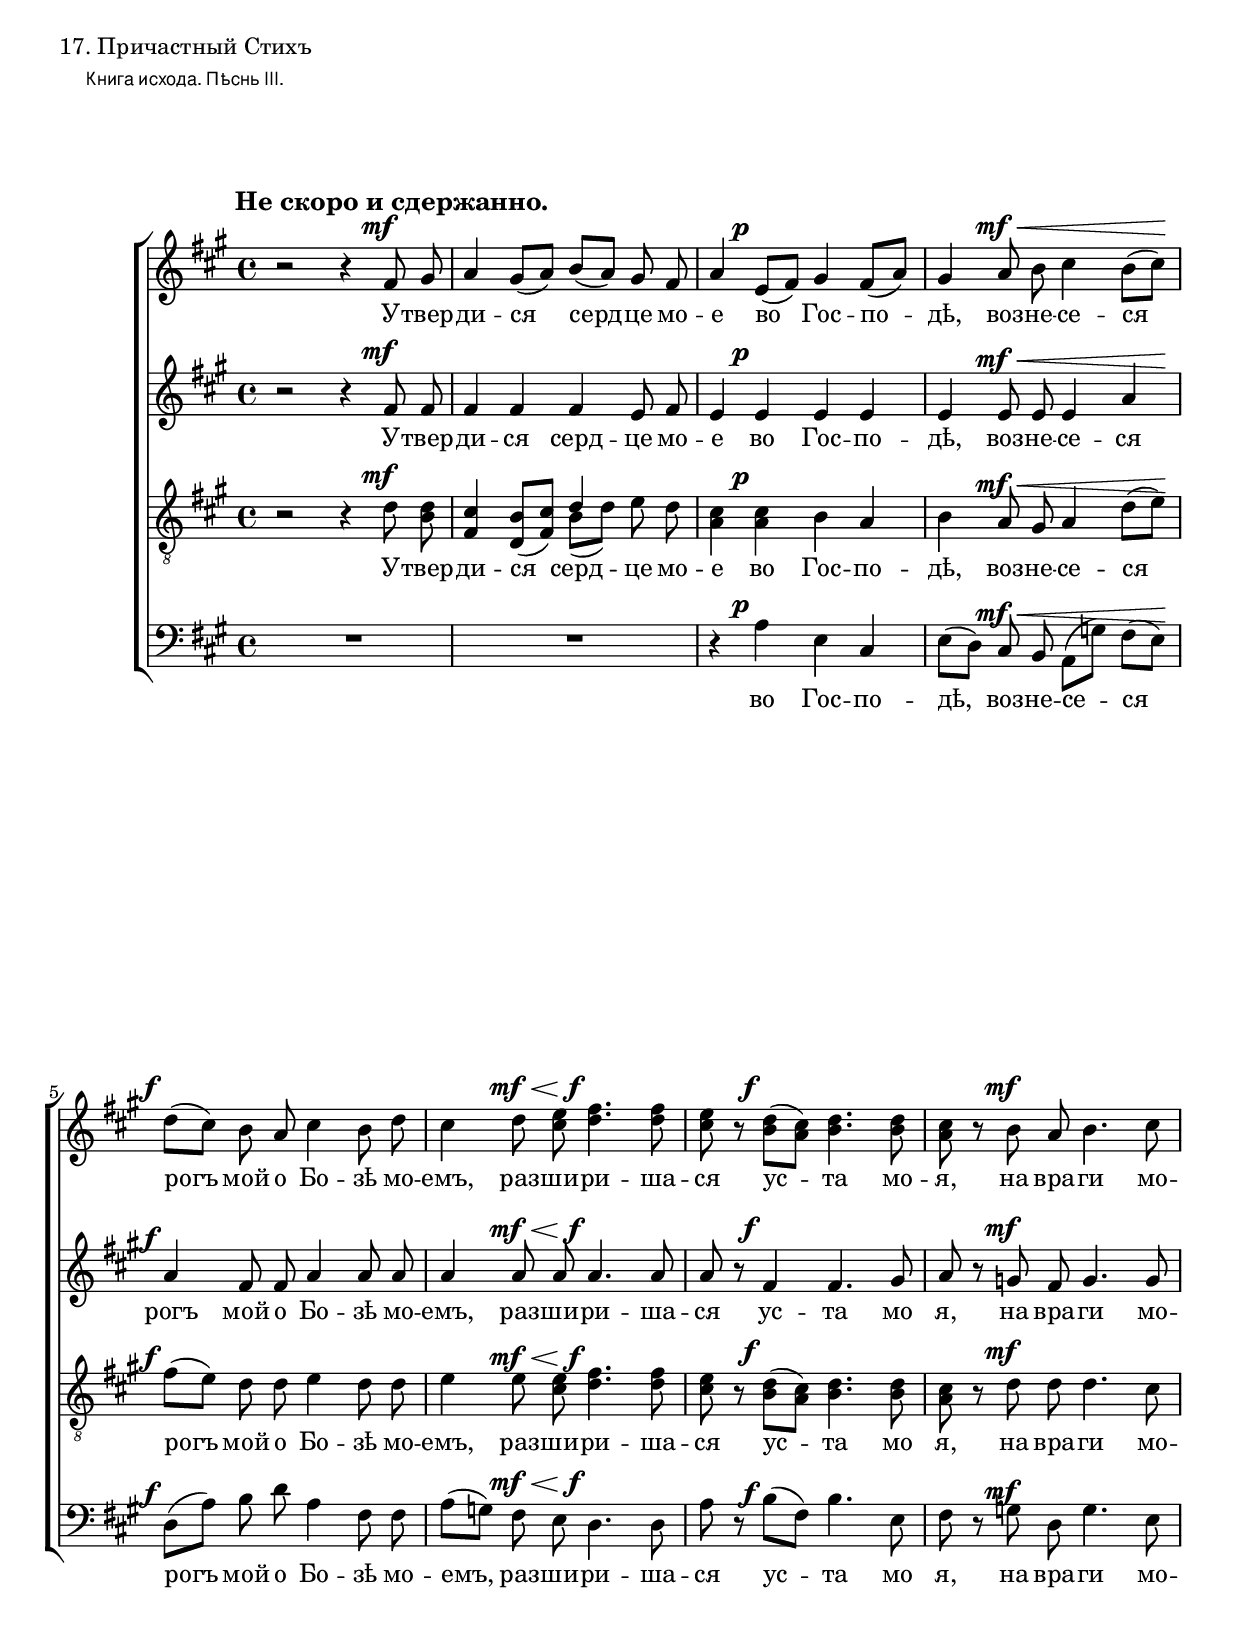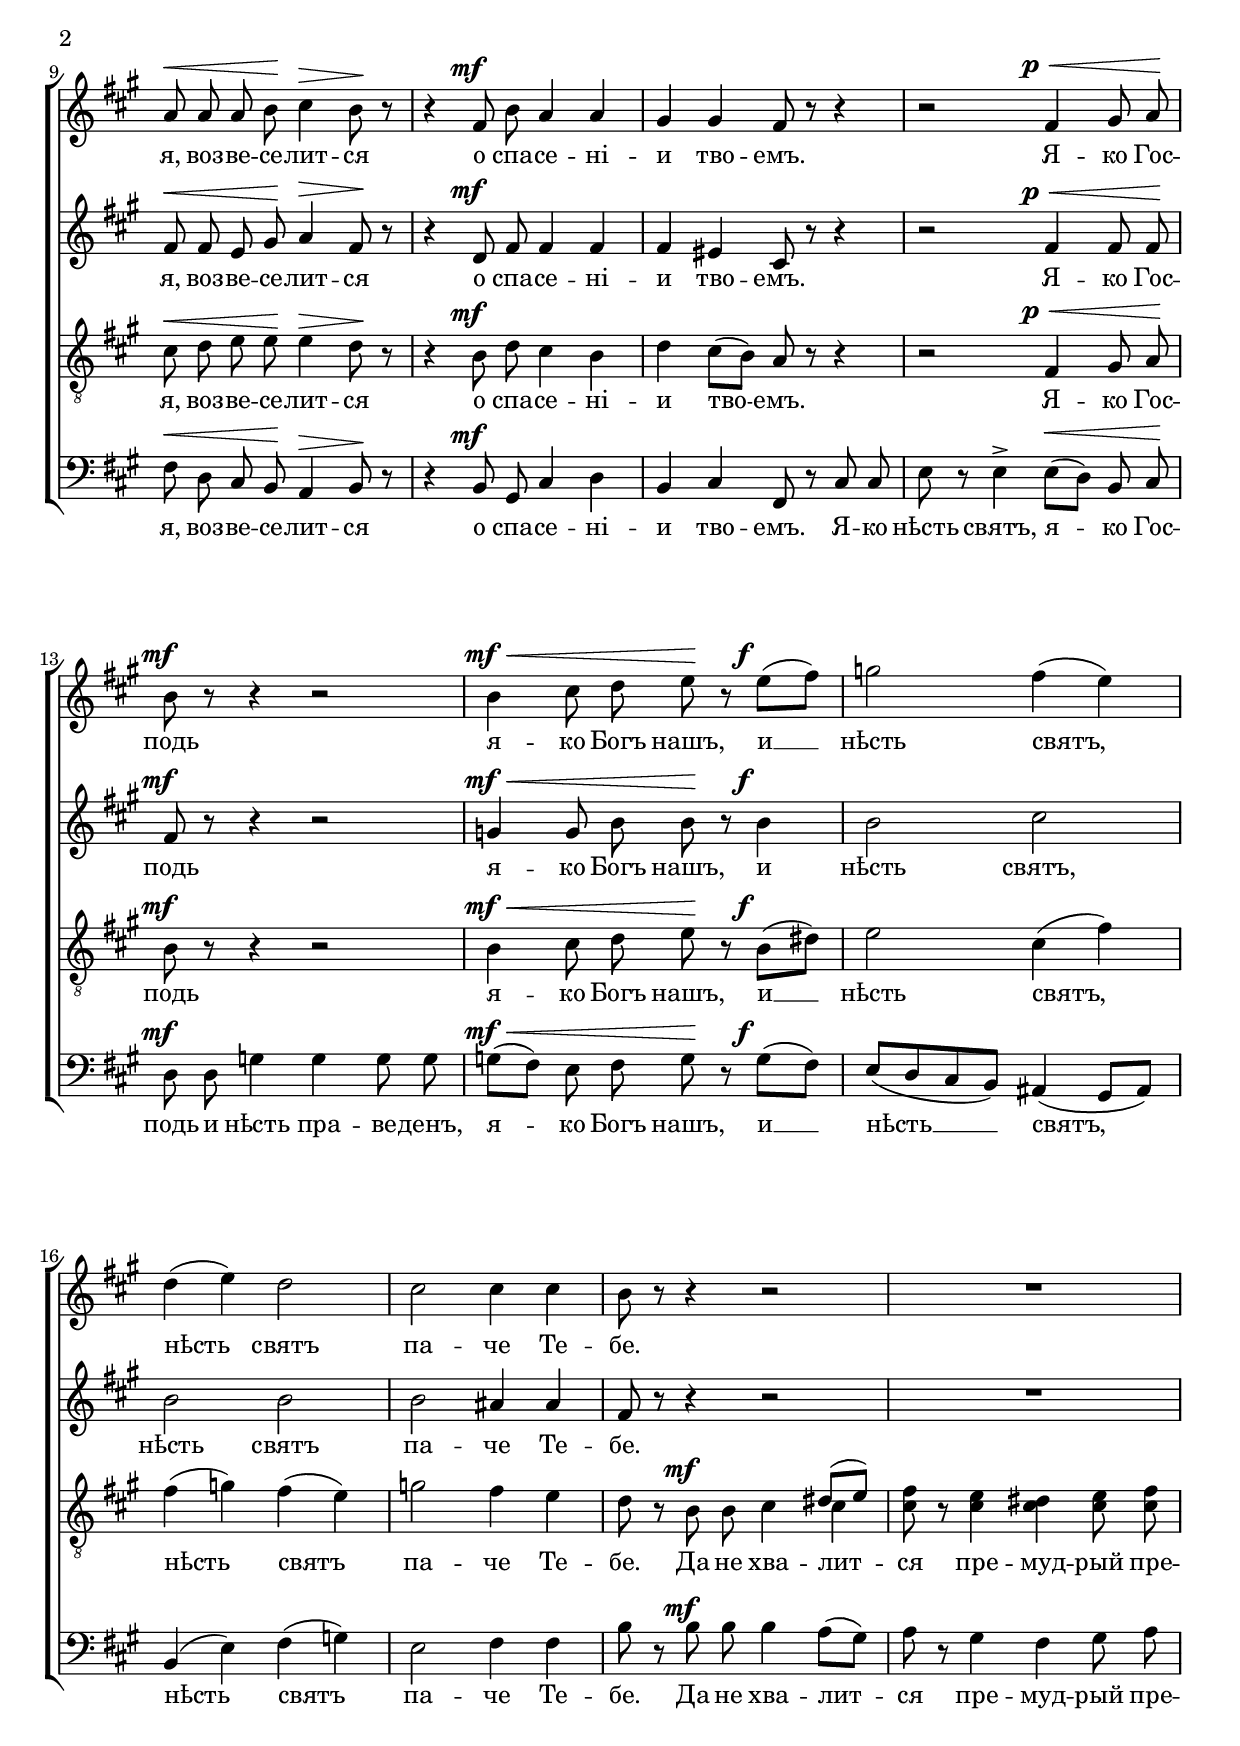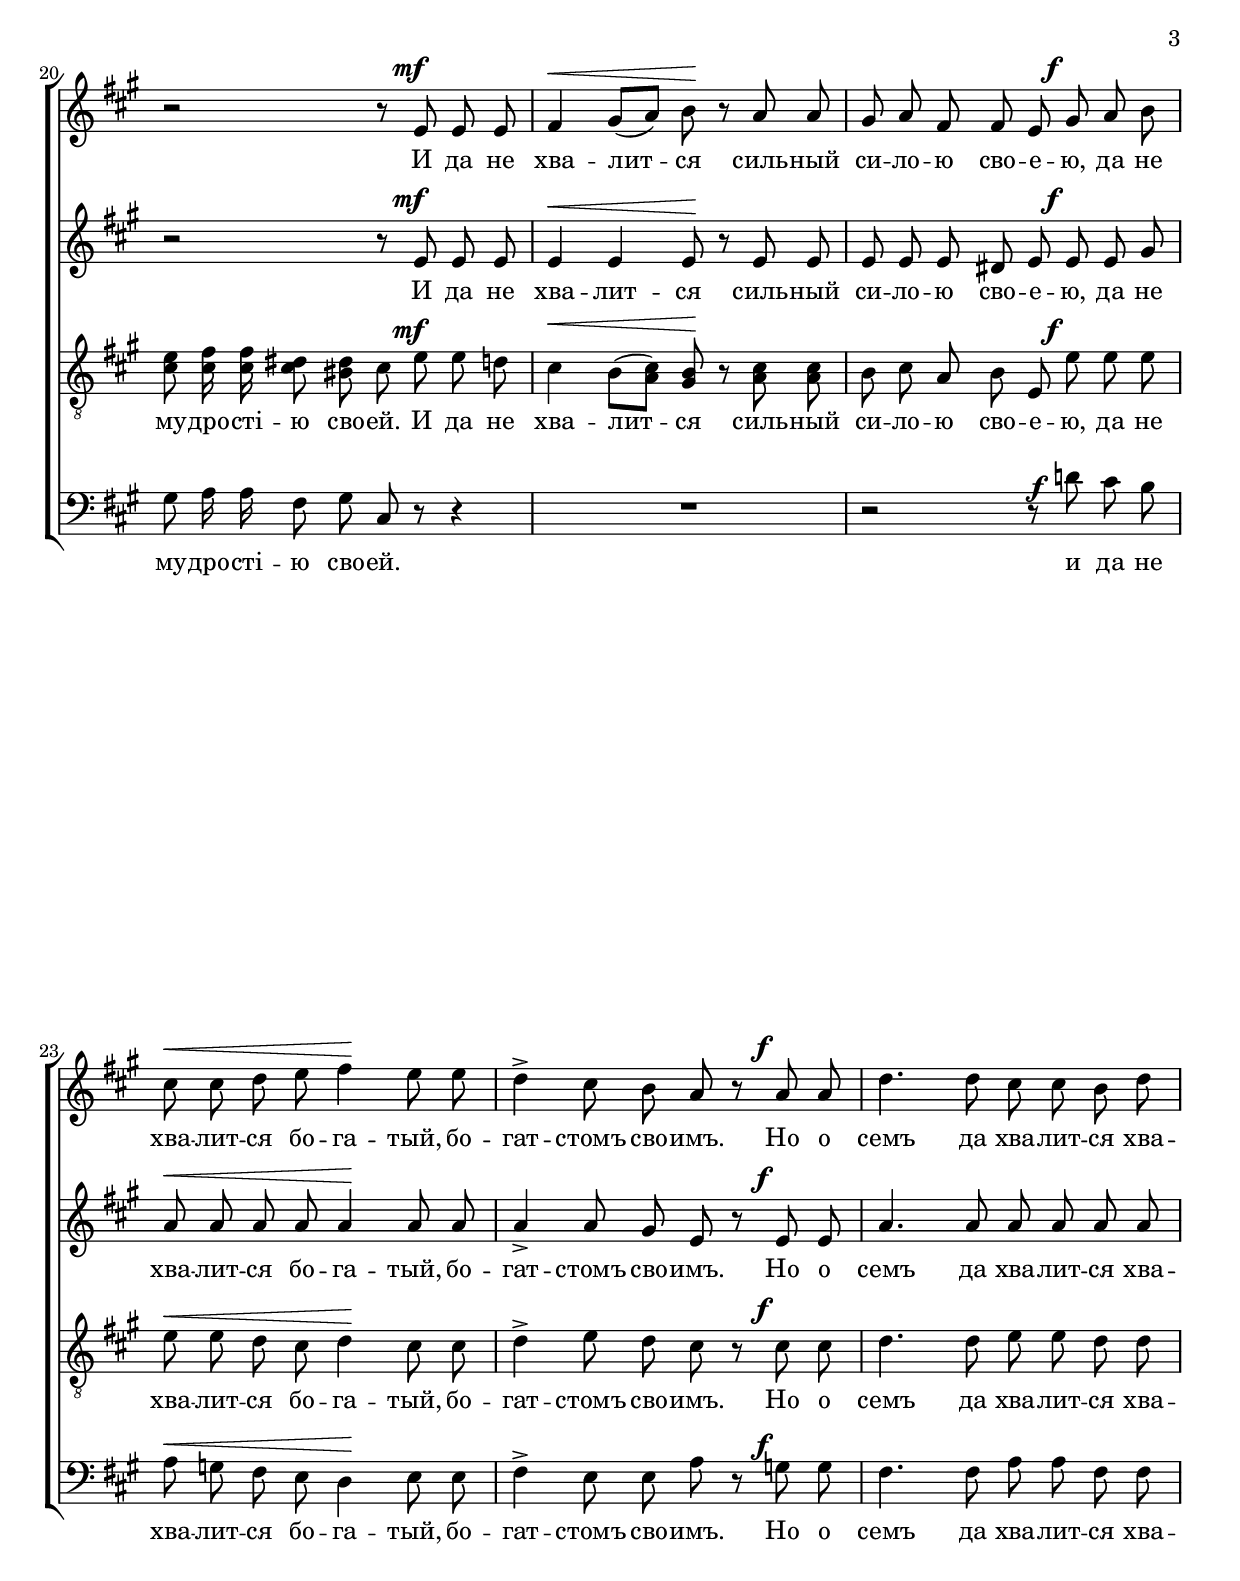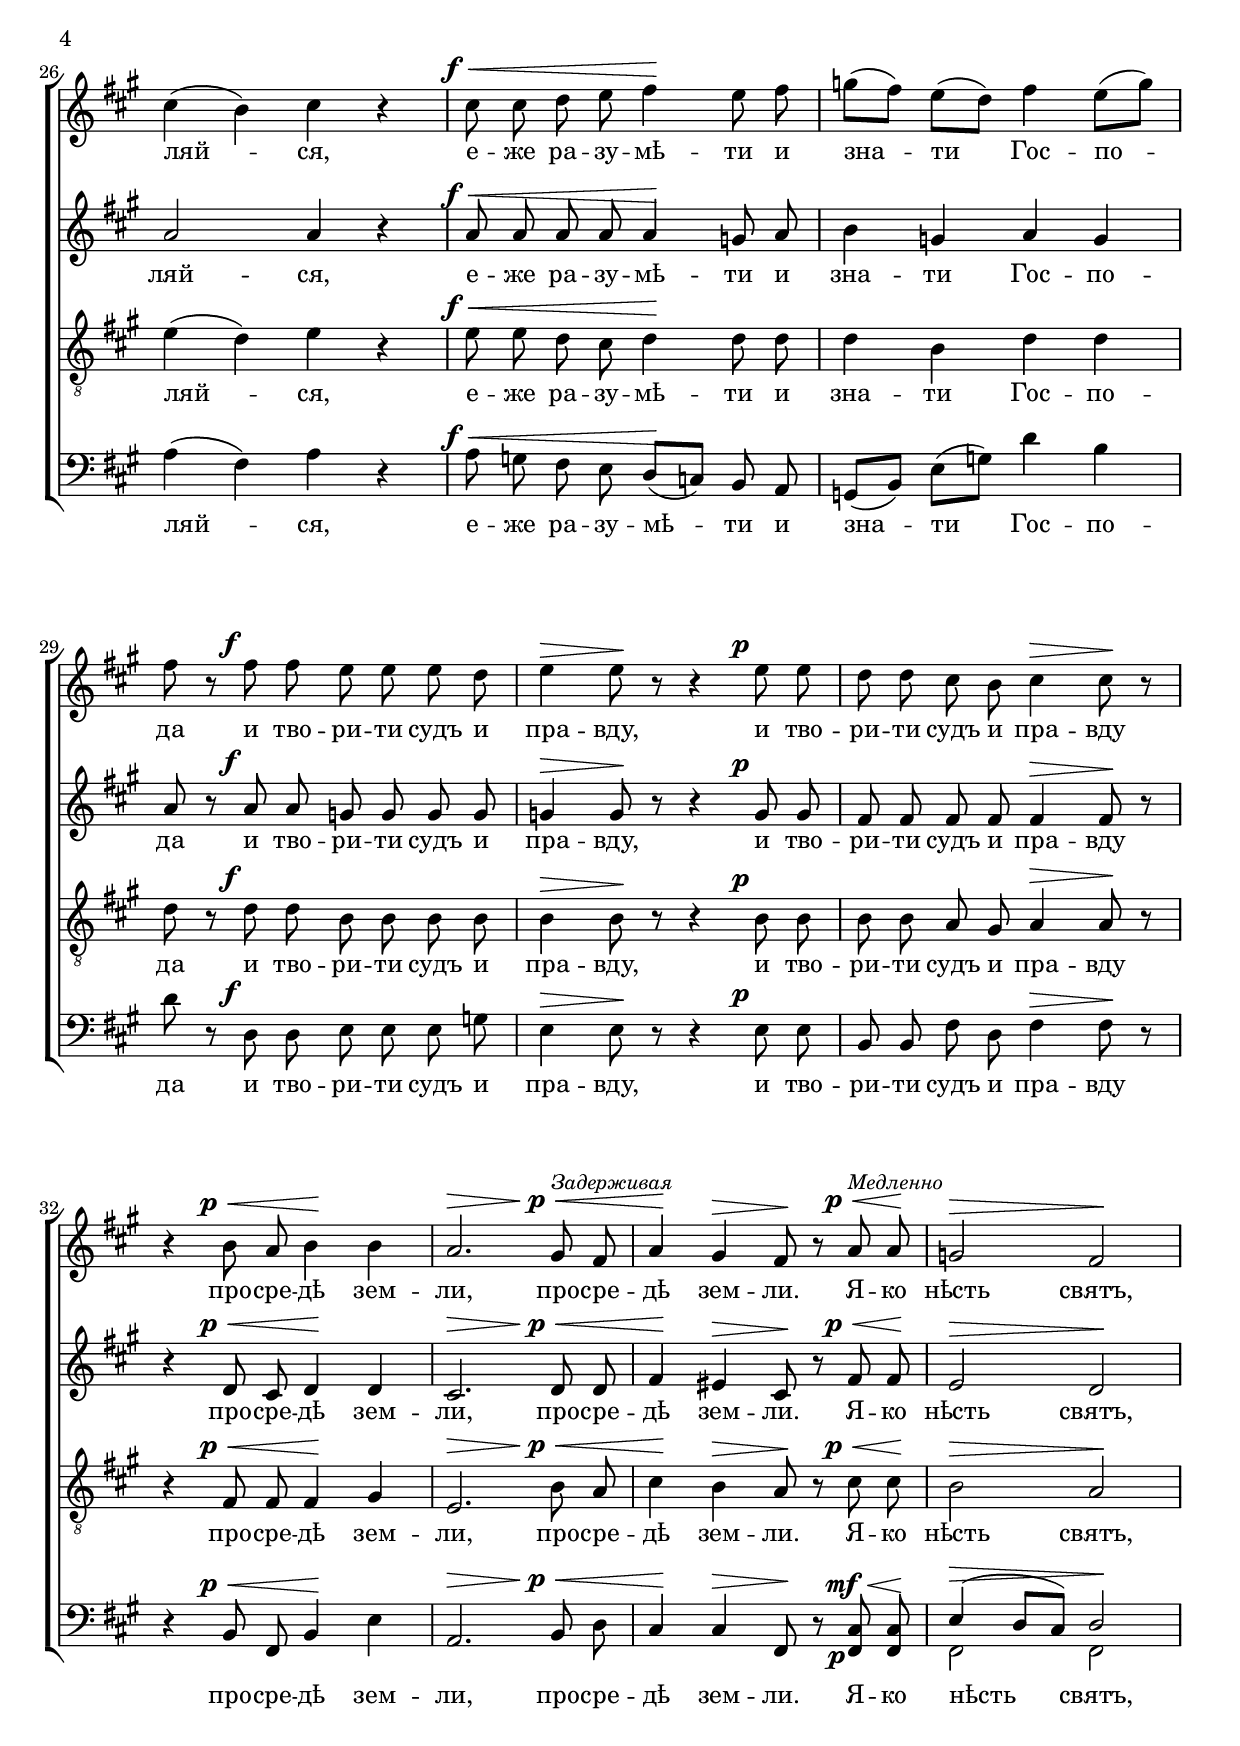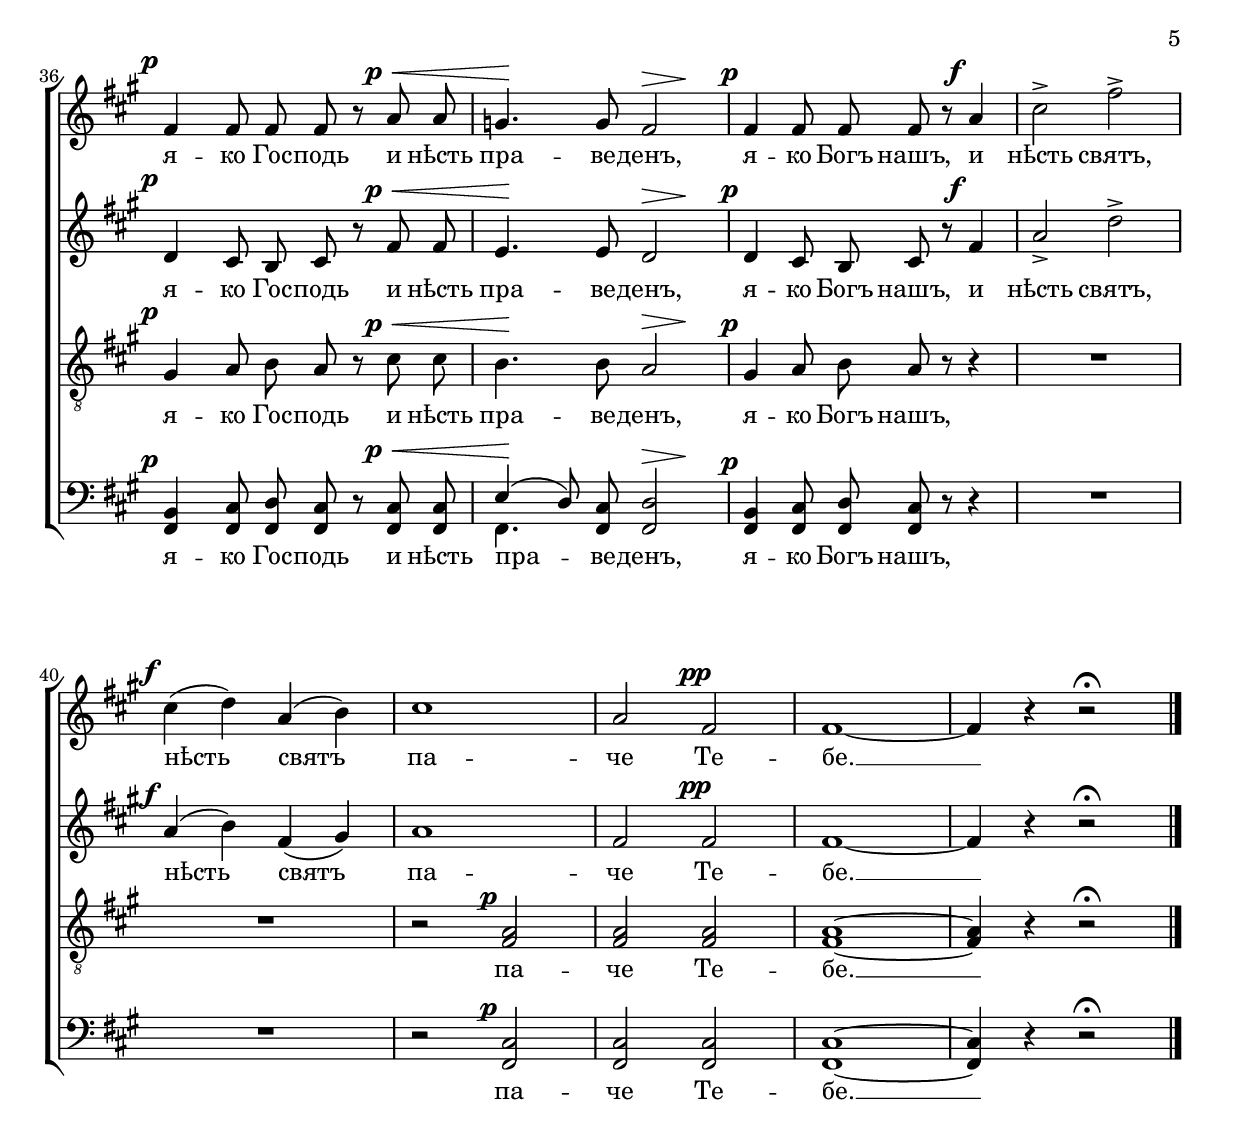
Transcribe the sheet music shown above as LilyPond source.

\version "2.11.27"
dtDown = { \once\override DynamicText #'extra-offset = #'(0 . -1) }
hpDown = { \once\override Hairpin     #'extra-offset = #'(0 . -1) }
dtHalfDown = { \once\override DynamicText #'extra-offset = #'(0 . -0.5) }
hpHalfDown = { \once\override Hairpin     #'extra-offset = #'(0 . -0.5) }

global = { \key fis \minor \time 4/4 \dynamicUp \autoBeamOff }

sopNotes = {
	\global \clef treble 
	%1
	r2^\markup{\hspace #-4 \large \bold "Не скоро и сдержанно."} r4 fis'8\mf gis' | a'4 gis'8([ a']) b'([ a']) gis' fis' |
	%3
	a'4 e'8([\p fis']) gis'4 fis'8([ a']) | gis'4 a'8\mf\< b' cis''4 b'8([ cis''])\! |
	%5
	d''8\f([ cis'']) b' a' cis''4 b'8 d'' | cis''4 d''8\mf\< <cis'' e''> <d'' fis''>4.\!\f <d'' fis''>8 | <cis'' e''>8 r8 <b' d''>8([\f <a' cis''>]) <b' d''>4. <b' d''>8 |
	%8
	<a' cis''>8 r8 b'8\mf a' b'4. cis''8 | a'8\< a' a' b'\! cis''4\> b'8\! r8 | r4 fis'8\mf b' a'4 a' |
	
	%11
	gis'4 gis' fis'8 r8 r4 | r2  fis'4\p\< gis'8 a'\! | b'8\mf r8 r4 r2 |
	%14
	b'4\mf\< cis''8 d'' e''\! r8 e''8([\f fis'']) | g''2 fis''4( e'') | d''4( e'') d''2 | cis''2 cis''4 cis'' |
	%18
	b'8 r8 r4 r2 | R1 | r2 r8 e'8\mf e' e' |
	
	%21
	fis'4\< gis'8([ a']) b'8\! r8 a'8 a' | gis'8 a' fis' fis' e' gis'\f a' b' | cis''8\< cis'' d'' e'' fis''4\! e''8 e'' |
	%24
	d''4-> cis''8 b' a' r8 a'8\f a' | d''4. d''8 cis'' cis'' b' d'' | cis''4( b') cis'' r4 |
	%27
	cis''8\f\< cis'' d'' e'' fis''4\! e''8 fis'' | g''8([ fis'']) e''([ d'']) fis''4 e''8([ g'']) | fis''8 r8 fis''8\f fis'' e'' e'' e'' d'' |
	
	%30
	e''4\> e''8\! r8 r4 e''8\p e'' | d''8 d'' cis'' b' cis''4\> cis''8\! r8 | r4 b'8\p\< a' b'4\! b' | a'2.\> gis'8\!\p\<^\markup{\italic\small "Задерживая"} fis' |
	%34
	a'4\! gis'\> fis'8\! r8 a'8\p\<^\markup{\italic\small "Медленно"} a'\! | g'2\> fis'\! | fis'4\p fis'8 fis' fis' r8 a'8\p\< a' | g'4.\! g'8 << { fis'2 } { s4\> s4\! } >> |
	%38
	\newSpacingSection
	fis'4\p fis'8 fis' fis' r8 a'4\f | cis''2-> fis''-> | cis''4\f( d'') a'4( b') | cis''1 | a'2 fis'\pp | fis'1 ~ | fis'4 r4 r2\fermata \bar "|."
}

altNotes = {
	\global \clef treble
	%1
	r2 r4 fis'8\mf fis' | fis'4 fis' fis' e'8 fis' | e'4 e'\p e' e' | e'4 \dtDown \hpDown e'8\mf\< e' e'4 << { a' } { s8 s8\! } >> |
	%5
	\dtDown a'4\f fis'8 fis' a'4 a'8 a' | a'4 \dtDown \hpDown a'8\mf\< a' \dtDown a'4.\!\f a'8 | a'8 r8 fis'4\f fis'4. gis'8 |
	%8
	a'8 r8 g'8\mf fis' g'4. g'8 | fis'8\< fis' e' gis'\! a'4\> fis'8\! r8 | r4 d'8\mf fis' fis'4 fis' |
	
	%11
	fis'4 eis'4 cis'8 r8 r4 | r2 fis'4\p\< fis'8 fis'\! | fis'8\mf r8 r4 r2 |
	%14
	g'4\mf\< g'8 b' b'\! r8 b'4\f | b'2 cis'' | b'2 b' | b'2 ais'4 ais' |
	%18
	fis'8 r8 r4 r2 | R1 | r2 r8 e'8\mf e' e' |
	
	%21
	e'4\< e' e'8\! r8 e'8 e' | e'8 e' e' dis' e' e'\f e' gis' | a'8\< a' a' a' a'4\! a'8 a' |
	%24
	a'4-> a'8 gis' e' r8 e'\f e' | a'4. a'8 a' a' a' a' | a'2 a'4 r4 |
	%27
	\dtDown \hpDown a'8\f\< a' a' a' a'4\! g'8 a' | b'4 g' a' g' | a'8 r8 a'8\f a' g' g' g' g' |
	
	%30
	g'4\> g'8\! r8 r4 g'8\p g' | fis'8 fis' fis' fis' fis'4\> fis'8\! r8 | r4 d'8\p\< cis' d'4\! d' | cis'2.\> d'8\!\p\< d' |
	%34
	fis'4\! eis'\> cis'8\! r8 fis'8\p\< fis'\! | e'2\> d'\! | d'4\p cis'8 b cis' r8 fis'8\p\< fis' | e'4.\! e'8 << { d'2 } { s4\> s4\! } >> |
	%38
	d'4\p cis'8 b cis' r8 fis'4\f | a'2-> d''-> | \dtDown a'4(\f b') fis'( gis') | a'1 | fis'2 fis'\pp | fis'1 ~ | fis'4 r4 r2\fermata |
}

tenNotes = {
	\global \clef "G_8"
	%1
	r2 r4 d'8\mf <b d'> | <fis cis'>4 <d b>8([ <fis cis'>]) << \context Voice = tenVoice { \voiceOne d'4 \oneVoice } \\ { \voiceTwo b8([ d']) } >> e'8 d' |
	%3
	<a cis'>4 <a cis'>\p b a | b4 \dtDown \hpDown a8\mf\< gis a4 d'8([ e'])\! |
	%5
	\dtHalfDown fis'8([\f e']) d' d' e'4 d'8 d' | e'4 \dtHalfDown \hpHalfDown e'8\mf\< <cis' e'> \dtHalfDown <d' fis'>4.\!\f <d' fis'>8 | <cis' e'>8 r8 <b d'>8\f([ <a cis'>]) <b d'>4. <b d'>8 |
	%8
	<a cis'>8 r8 d'8\mf d' d'4. cis'8 | cis'8\< d' e' e'\! e'4\> d'8\! r8 | r4 b8\mf d' cis'4 b |
	
	%11
	d'4 cis'8([ b]) a8 r8 r4 | r2 fis4\p\< gis8 a\! | b8\mf r8 r4 r2 |
	%14
	b4\mf\< cis'8 d' e'\! r8 b8([\f dis']) | e'2 cis'4( fis') | fis'4( g') fis'( e') | g'2 fis'4 e' |
	%18
	d'8 r8 b8\mf b cis'4 << \context Voice = tenVoice { \voiceOne dis'8([ e']) \oneVoice } \\ { cis'4 } >> |
	<cis' fis'>8 r8 <cis' e'>4 <cis' dis'> <cis' e'>8 <cis' fis'> | <cis' e'>8 <cis' fis'>16 <cis' fis'> <cis' dis'>8 <bis dis'> cis'8 e'\mf e' d' |
	
	%21
	cis'4\< b8([ <a cis'>]) <gis b>\! r8 <a cis'> <a cis'> | b8 cis' a b e e'\f e' e' | e'8\< e' d' cis' d'4\! cis'8 cis' |
	%24
	d'4-> e'8 d' cis' r8 cis'8\f cis' | d'4. d'8 e' e' d' d' | e'4( d') e' r4 |
	%27
	e'8\f\< e' d' cis' d'4\! d'8 d' | d'4 b d' d' | d'8 r8 d'8\f d' b b b b |
	
	%30
	b4\> b8\! r8 r4 b8\p b | b8 b a gis a4\> a8\! r8 | r4 fis8\p\< fis fis4\! gis | e2.\> b8\!\p\< a |
	%34
	cis'4\! b\> a8\! r8 cis'8\p\< cis'\! | b2\> a\! | gis4\p a8 b a r8 cis'8\p\< cis' | b4.\! b8 << { a2 } { s4\> s4\! } >> |
	%38
	gis4\p a8 b a r8 r4 | R1 | R1 | r2 \dtDown <fis a>2\p | <fis a>2 <fis a> | <fis a>1 ~ | <fis a>4 r4 r2\fermata |
}

basNotes = {
	\global \clef bass
	%1
	R1 | R1 | r4 a4\p e cis | e8([ d]) \dtDown \hpDown cis8\mf\< b, a,8([ g]) fis([ e])\! |
	%5
	\dtDown d8([\f a]) b d' a4 fis8 fis | a8([ g]) fis8\mf\< e d4.\!\f d8 | a8 r8 \dtDown b8([\f fis]) b4. e8 |
	%8
	fis8 r8 \dtDown g8\mf d g4. e8 | fis8\< d cis b,\! a,4\> b,8\! r8 | r4 b,8\mf gis, cis4 d |
	
	%11
	b,4 cis fis,8 r8 cis8 cis | e8 r8 e4-> e8([\< d]) b,8 cis\! | d8\mf d g4 g g8 g |
	%14
	g8\mf\<([ fis]) e fis g\! r8 g8([\f fis]) | e8([ d cis b,]) ais,4( gis,8[ ais,]) | b,4( e) fis( g) | e2 fis4 fis |
	%18
	b8 r8 \dtHalfDown b8\mf b b4 a8([ gis]) | a8 r8 gis4 fis gis8 a | gis8 a16 a fis8 gis cis r8 r4 |
	
	%21
	R1 | r2 r8 \once\override DynamicText #'extra-offset = #'(-1.5 . -3) d'!\f cis' b | a8\< g fis e d4\! e8 e |
	%24
	fis4-> e8 e a r8 \dtHalfDown g\f g | fis4. fis8 a a fis fis | a4( fis) a r4 |
	%27
	\dtDown \hpDown a8\f\< g fis e d([\! c]) b, a, | g,8([ b,]) e([ g]) d'4 b | d'8 r8 d\f d e e e g |
	
	%30
	e4\> e8\! r8 r4 e8\p e | b,8 b, fis d fis4\> fis8\! r8 | r4 b,8\p\< fis, b,4\! e | a,2.\> b,8\!\p\< d |
	%34
	cis4\! cis\> fis,8\! r8 \once\override TextScript #'extra-offset = #'(-1.75 . 1) \dtHalfDown \hpHalfDown <fis, cis>8\mf\<_\markup{\dynamic "p"} <fis, cis>\! << \context Voice = basVoice { \voiceOne \hpDown e4(\> d8[ cis]) d2\! \oneVoice } \\ { \autoBeamOff \override Stem #'length = #3.25 fis,2 fis, } >> |
	%36
	<fis, b,>4\p <fis, cis>8 <fis, d> <fis, cis> r8 <fis, cis>8\p\< <fis, cis> | << \context Voice = basVoice { \voiceOne e4\!( d8) \oneVoice } \\ { \once\override Stem #'length = #3.25 fis,4. } >> <fis, cis>8 << { <fis, d>2 } { s4\> s4\! } >> |
	%38
	<fis, b,>4\p <fis, cis>8 <fis, d> <fis, cis> r8 r4 | R1 | R1 | r2 \dtDown <fis, cis>2\p | <fis, cis>2 <fis, cis> | <fis, cis>1 ~ | <fis, cis>4 r4 r2\fermata |
}

sopText = \lyricmode {
	У -- твер -- ди -- ся серд -- це мо -- е во Гос -- по -- дѣ, воз -- не -- се -- ся
	рогъ мой о Бо -- зѣ мо -- емъ, раз -- ши -- ри -- ша -- ся ус -- та мо --
	я, на вра -- ги мо -- я, воз -- ве -- се -- лит -- ся о спа -- се -- ні --
	
	и тво -- емъ. Я -- ко Гос -- подь
	я -- ко Богъ нашъ, и __ нѣсть святъ, нѣсть святъ па -- че Те --
	бе. И да не
	
	хва -- лит -- ся силь -- ный си -- ло -- ю сво -- е -- ю, да не хва -- лит -- ся бо -- га -- тый, бо --
	гат -- стомъ сво -- имъ. Но о семъ да хва -- лит -- ся хва -- ляй -- ся,
	е -- же ра -- зу -- мѣ -- ти и зна -- ти Гос -- по -- да и тво -- ри -- ти судъ и
	
	пра -- вду, и тво -- ри -- ти судъ и пра -- вду про -- сре -- дѣ зем -- ли, про -- сре --
	дѣ зем -- ли. Я -- ко нѣсть святъ, я -- ко Гос -- подь и нѣсть пра -- ве -- денъ,
	я -- ко Богъ нашъ, и нѣсть святъ, нѣсть святъ па -- че Те -- бе. __
}
altText = \lyricmode {
	У -- твер -- ди -- ся серд -- це мо -- е во Гос -- по -- дѣ, воз -- не -- се -- ся
	рогъ мой о Бо -- зѣ мо -- емъ, раз -- ши -- ри -- ша -- ся ус -- та мо
	я, на вра -- ги мо -- я, воз -- ве -- се -- лит -- ся о спа -- се -- ні --
	
	и тво -- емъ. Я -- ко Гос -- подь
	я -- ко Богъ нашъ, и нѣсть святъ, нѣсть святъ па -- че Те --
	бе. И да не
	
	хва -- лит -- ся силь -- ный си -- ло -- ю сво -- е -- ю, да не хва -- лит -- ся бо -- га -- тый, бо --
	гат -- стомъ сво -- имъ. Но о семъ да хва -- лит -- ся хва -- ляй -- ся,
	е -- же ра -- зу -- мѣ -- ти и зна -- ти Гос -- по -- да и тво -- ри -- ти судъ и
	
	пра -- вду, и тво -- ри -- ти судъ и пра -- вду про -- сре -- дѣ зем -- ли, про -- сре --
	дѣ зем -- ли. Я -- ко нѣсть святъ, я -- ко Гос -- подь и нѣсть пра -- ве -- денъ,
	я -- ко Богъ нашъ, и нѣсть святъ, нѣсть святъ па -- че Те -- бе. __
}
tenText = \lyricmode {
	У -- твер -- ди -- ся серд -- це мо -- е во Гос -- по -- дѣ, воз -- не -- се -- ся
	рогъ мой о Бо -- зѣ мо -- емъ, раз -- ши -- ри -- ша -- ся ус -- та мо
	я, на вра -- ги мо -- я, воз -- ве -- се -- лит -- ся о спа -- се -- ні --
	
	и тво -- емъ. Я -- ко Гос -- подь
	я -- ко Богъ нашъ, и __ нѣсть святъ, нѣсть святъ па -- че Те --
	бе. Да не хва -- лит -- ся пре -- муд -- рый пре -- му -- дро -- сті -- ю сво -- ей. И да не
	
	хва -- лит -- ся силь -- ный си -- ло -- ю сво -- е -- ю, да не хва -- лит -- ся бо -- га -- тый, бо --
	гат -- стомъ сво -- имъ. Но о семъ да хва -- лит -- ся хва -- ляй -- ся,
	е -- же ра -- зу -- мѣ -- ти и зна -- ти Гос -- по -- да и тво -- ри -- ти судъ и
	
	пра -- вду, и тво -- ри -- ти судъ и пра -- вду про -- сре -- дѣ зем -- ли, про -- сре --
	дѣ зем -- ли. Я -- ко нѣсть святъ, я -- ко Гос -- подь и нѣсть пра -- ве -- денъ,
	я -- ко Богъ нашъ, па -- че Те -- бе. __
}
basText = \lyricmode {
	во Гос -- по -- дѣ, воз -- не -- се -- ся
	рогъ мой о Бо -- зѣ мо -- емъ, раз -- ши -- ри -- ша -- ся ус -- та мо
	я, на вра -- ги мо -- я, воз -- ве -- се -- лит -- ся о спа -- се -- ні --
	
	и тво -- емъ. Я -- ко нѣсть святъ, я -- ко Гос -- подь и нѣсть пра -- ве -- денъ,
	я -- ко Богъ нашъ, и __ нѣсть __ святъ, нѣсть святъ па -- че Те --
	бе. Да не хва -- лит -- ся пре -- муд -- рый пре -- му -- дро -- сті -- ю сво -- ей.
	
	и да не хва -- лит -- ся бо -- га -- тый, бо --
	гат -- стомъ сво -- имъ. Но о семъ да хва -- лит -- ся хва -- ляй -- ся,
	е -- же ра -- зу -- мѣ -- ти и зна -- ти Гос -- по -- да и тво -- ри -- ти судъ и
	
	пра -- вду, и тво -- ри -- ти судъ и пра -- вду про -- сре -- дѣ зем -- ли, про -- сре --
	дѣ зем -- ли. Я -- ко нѣсть святъ, я -- ко Гос -- подь и нѣсть пра -- ве -- денъ,
	я -- ко Богъ нашъ, па -- че Те -- бе. __
}

\score {
	\new ChoirStaff <<
		\new Staff = sopStaff {
			\new Voice = sopVoice { \autoBeamOff \dynamicUp \sopNotes }
		}
		\new Lyrics = sopLyrics { s1 }
		\new Staff = altStaff {
			\new Voice = altVoice { \autoBeamOff \dynamicUp \altNotes }
		}
		\new Lyrics = altLyrics { s1 }
		\new Staff = tenStaff {
			\new Voice = tenVoice { \autoBeamOff \dynamicUp \tenNotes }
		}
		\new Lyrics = tenLyrics { s1 }
		\new Staff = basStaff {
			\new Voice = basVoice { \autoBeamOff \dynamicUp \basNotes }
		}
		\new Lyrics = basLyrics { s1 }
		
		\context Lyrics = sopLyrics \lyricsto sopVoice { \sopText }
		\context Lyrics = altLyrics \lyricsto altVoice { \altText }
 		\context Lyrics = tenLyrics \lyricsto tenVoice { \tenText }
		\context Lyrics = basLyrics \lyricsto basVoice { \basText }
	>>
	\layout {
		system-count = 12
		\context {
			\Score
			\remove Mark_engraver
			\override NonMusicalPaperColumn
				#'line-break-system-details
				#'alignment-offsets =
				#'(
					0 -5.5
					-12 -17.5
					-24 -29.5
					-36 -41.5
				)
			
		}
		\context {
			\Voice
			hairpinToBarline = ##f
			\override DynamicText #'X-offset = #-2
		}
	}
	\header {
		piece = \markup {
			\center-align {
				"17. Причастный Стихъ"
				\tiny \sans "Книга исхода. Пѣснь ІІІ."
			}
		}
	}
}
\score {
	<<
		\new Staff  {
			\set Staff.midiInstrument = "oboe"
			\new Voice { \sopNotes }
		}
		\new Staff {
			\set Staff.midiInstrument = "violin"
			\new Voice { \altNotes }
 		}
		\context Staff {
			\set Staff.midiInstrument = "viola"
			\new Voice { \tenNotes }
		}
		\context Staff {
			\set Staff.midiInstrument = "cello"
			\new Voice { \basNotes }
		}
 	>>
	\midi {
		\context {
			\Score
			tempoWholesPerMinute = #(ly:make-moment 70 4)
		}
		\context {
			\Voice
			\remove Dynamic_performer
		}
	}
}
